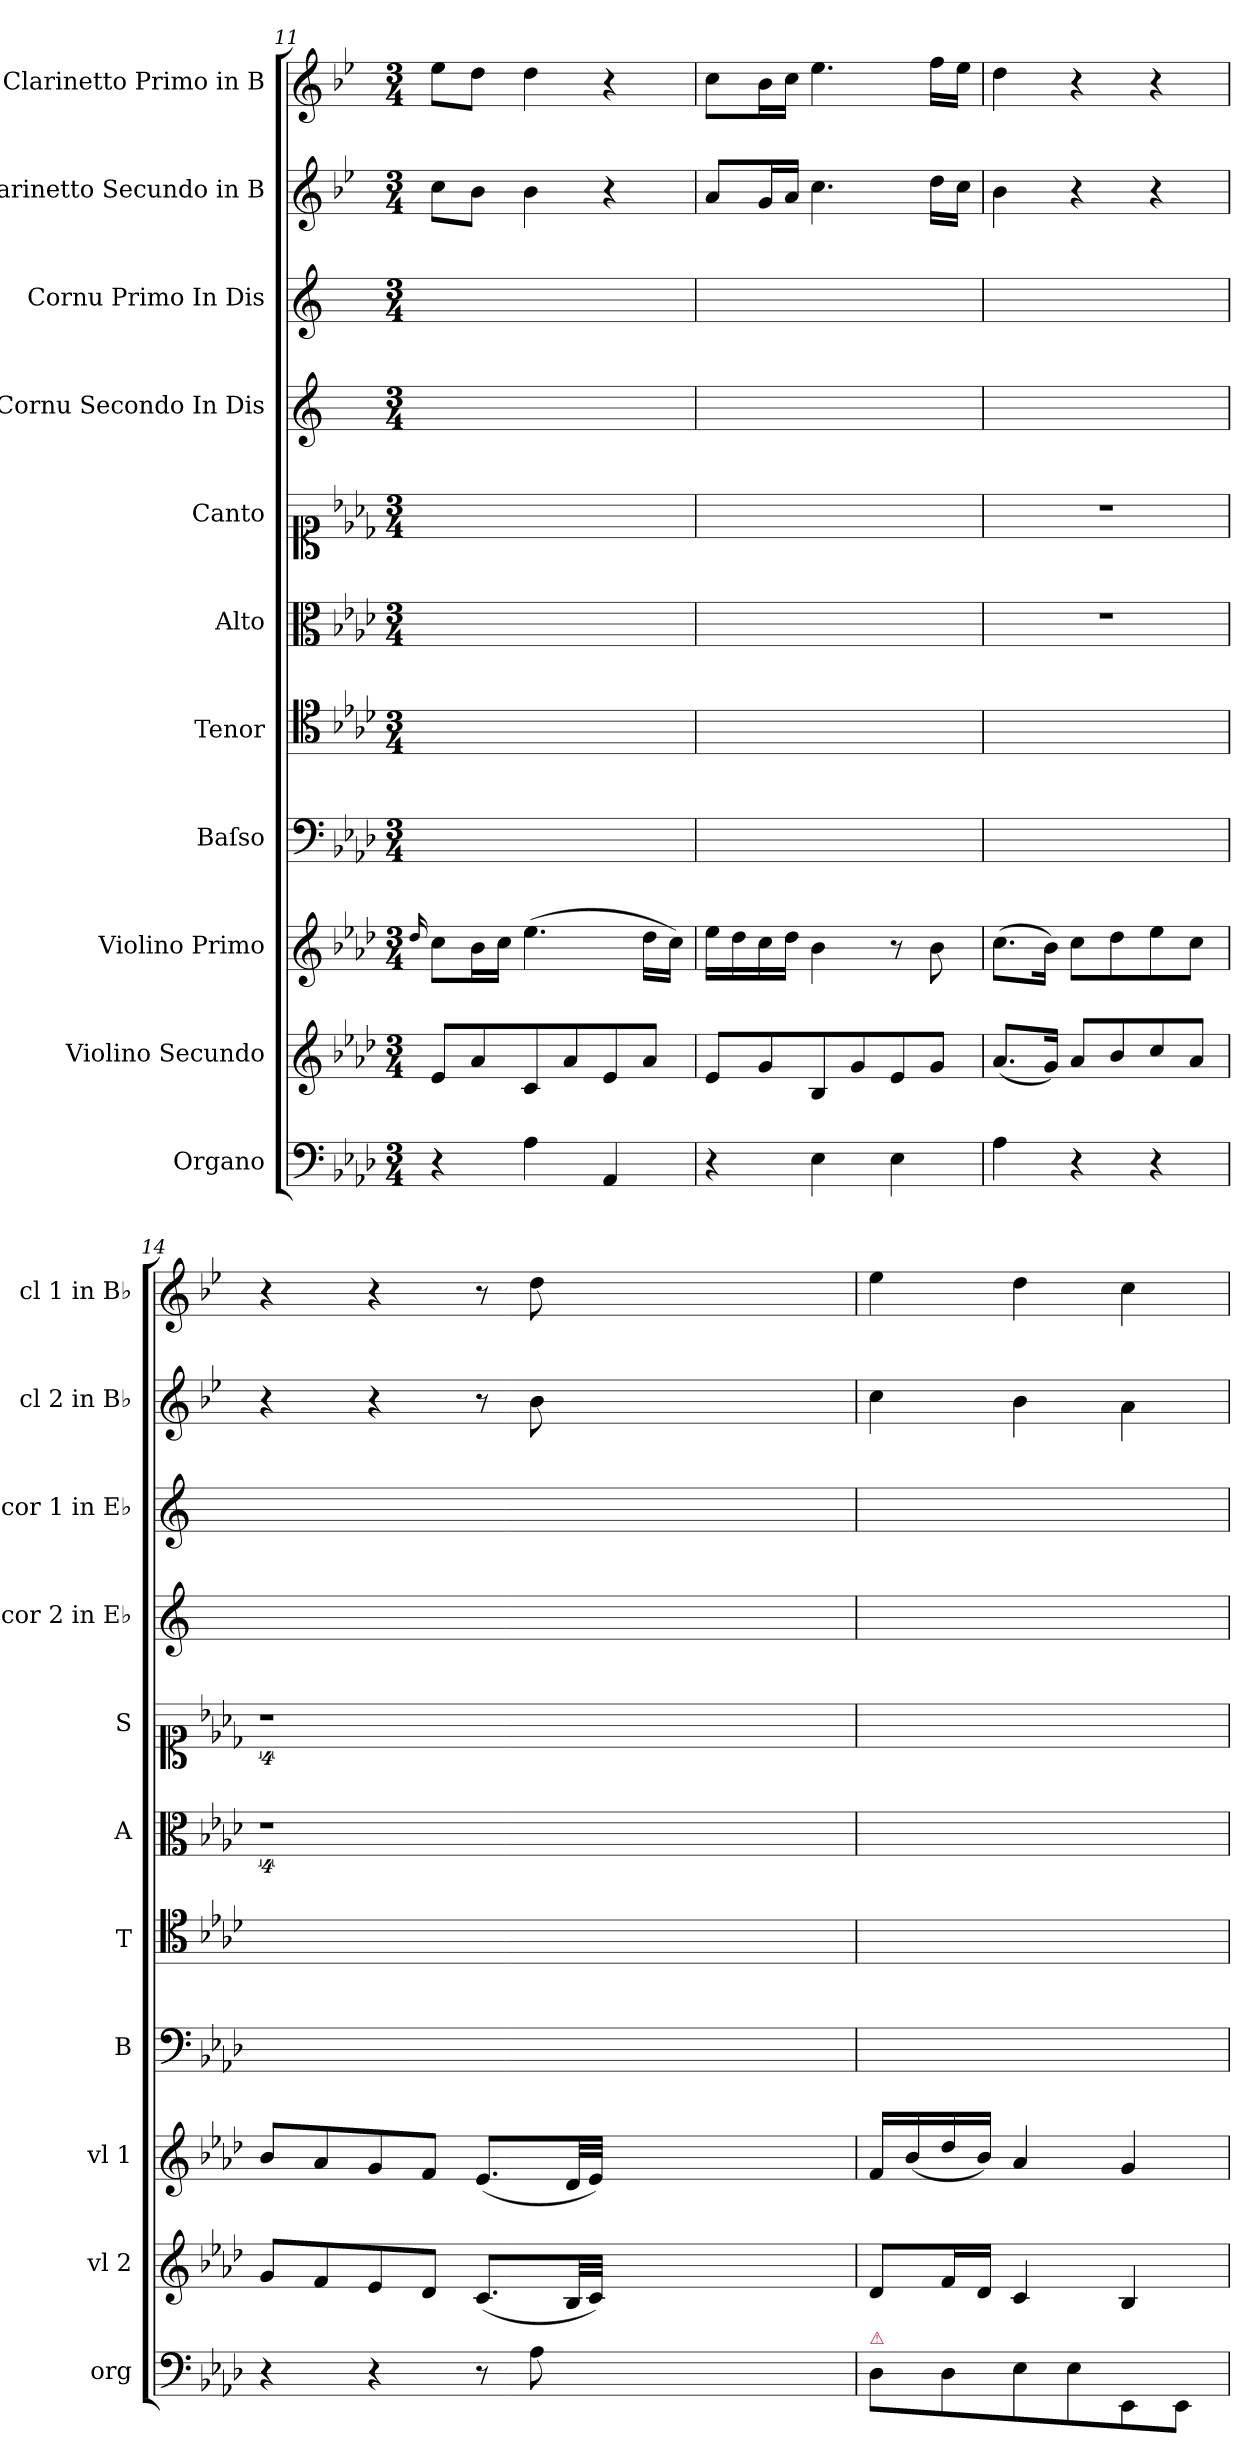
**kern	**kern	**kern	**kern	**kern	**kern	**kern	**kern	**kern	**kern	**kern
*part11	*part10	*part9	*part8	*part7	*part6	*part5	*part4	*part3	*part2	*part1
*staff11	*staff10	*staff9	*staff8	*staff7	*staff6	*staff5	*staff4	*staff3	*staff2	*staff1
*I"Organo	*I"Violino Secundo	*I"Violino Primo	*I"Baſso	*I"Tenor	*I"Alto	*I"Canto	*I"Cornu Secondo In Dis	*I"Cornu Primo In Dis	*I"Clarinetto Secundo in B	*I"Clarinetto Primo in B
*I'org	*I'vl 2	*I'vl 1	*I'B	*I'T	*I'A	*I'S	*I'cor 2 in Eb	*I'cor 1 in Eb	*I'cl 2 in Bb	*I'cl 1 in Bb
*clefF4	*clefG2	*clefG2	*clefF4	*clefC4	*clefC3	*clefC1	*clefG2	*clefG2	*clefG2	*clefG2
*	*	*	*	*	*	*	*	*	*ITrd1c2	*ITrd1c2
*k[b-e-a-d-]	*k[b-e-a-d-]	*k[b-e-a-d-]	*k[b-e-a-d-]	*k[b-e-a-d-]	*k[b-e-a-d-]	*k[b-e-a-d-]	*	*	*k[b-e-a-d-]	*k[b-e-a-d-]
*A-:	*A-:	*A-:	*A-:	*A-:	*A-:	*A-:	*	*	*A-:	*A-:
*M3/4	*M3/4	*M3/4	*M3/4	*M3/4	*M3/4	*M3/4	*M3/4	*M3/4	*M3/4	*M3/4
=11	=11	=11	=11	=11	=11	=11	=11	=11	=11	=11
.	.	16qqdd-/	.	.	.	.	.	.	.	.
4r	8e-/L	8cc\L	2.ryy	2.ryy	2.ryy	2.ryy	2.ryy	2.ryy	8b-\L	8dd-\L
.	8a-/	16b-\L	.	.	.	.	.	.	8a-\J	8cc\J
.	.	16cc\JJ	.	.	.	.	.	.	.	.
4A-\	8c/	(4.ee-\	.	.	.	.	.	.	4a-\	4cc\
.	8a-/	.	.	.	.	.	.	.	.	.
4AA-/	8e-/	.	.	.	.	.	.	.	4r	4r
.	8a-/J	16dd-\LL	.	.	.	.	.	.	.	.
.	.	16cc\JJ)	.	.	.	.	.	.	.	.
=12	=12	=12	=12	=12	=12	=12	=12	=12	=12	=12
4r	8e-/L	16ee-\LL	2.ryy	2.ryy	2.ryy	2.ryy	2.ryy	2.ryy	8g/L	8b-\L
.	.	16dd-\	.	.	.	.	.	.	.	.
.	8g/	16cc\	.	.	.	.	.	.	16f/L	16a-\L
.	.	16dd-\JJ	.	.	.	.	.	.	16g/JJ	16b-\JJ
4E-\	8B-/	4b-\	.	.	.	.	.	.	4.b-\	4.dd-\
.	8g/	.	.	.	.	.	.	.	.	.
4E-\	8e-/	8r	.	.	.	.	.	.	.	.
.	8g/J	8b-\	.	.	.	.	.	.	16cc\LL	16ee-\LL
.	.	.	.	.	.	.	.	.	16b-\JJ	16dd-\JJ
=13	=13	=13	=13	=13	=13	=13	=13	=13	=13	=13
4A-\	(8.a-/L	(>8.cc\L	2.ryy	2.ryy	2.r	2.r	2.ryy	2.ryy	4a-\	4cc\
.	16g/Jk)	16b-\Jk)	.	.	.	.	.	.	.	.
4r	8a-/L	8cc\L	.	.	.	.	.	.	4r	4r
.	8b-/	8dd-\	.	.	.	.	.	.	.	.
4r	8cc/	8ee-\	.	.	.	.	.	.	4r	4r
.	8a-/J	8cc\J	.	.	.	.	.	.	.	.
=14	=14	=14	=14	=14	=14	=14	=14	=14	=14	=14
4r	8g/L	8b-/L	2.ryy	2.ryy	4%9r	4%9r	2.ryy	2.ryy	4r	4r
.	8f/	8a-/	.	.	.	.	.	.	.	.
4r	8e-/	8g/	.	.	.	.	.	.	4r	4r
.	8d-/J	8f/J	.	.	.	.	.	.	.	.
8r	(8.c/L	(8.e-/L	.	.	.	.	.	.	8r	8r
8A-\	.	.	.	.	.	.	.	.	8a-\	8cc\
.	32B-/LL	32d-/LL	.	.	.	.	.	.	.	.
.	32c/JJJ)	32e-/JJJ)	.	.	.	.	.	.	.	.
1.ryy	1.ryy	1.ryy	1.ryy	1.ryy	.	.	1.ryy	1.ryy	1.ryy	1.ryy
=15	=15	=15	=15	=15	=15	=15	=15	=15	=15	=15
!LO:TX:a:color=crimson:t=⚠	!	!	!	!	!	!	!	!	!	!
8D-\L	8d-/L	16f/LL	2.ryy	2.ryy	2.ryy	2.ryy	2.ryy	2.ryy	4b-\	4dd-\
.	.	(16b-/	.	.	.	.	.	.	.	.
8D-\	16f/L	16dd-/	.	.	.	.	.	.	.	.
.	16d-/JJ	16b-/JJ)	.	.	.	.	.	.	.	.
8E-\	4c/	4a-/	.	.	.	.	.	.	4a-\	4cc\
8E-\	.	.	.	.	.	.	.	.	.	.
8EE-/	4B-/	4g/	.	.	.	.	.	.	4g\	4b-\
8EE-/J	.	.	.	.	.	.	.	.	.	.
=	=	=	=	=	=	=	=	=	=	=
*-	*-	*-	*-	*-	*-	*-	*-	*-	*-	*-
